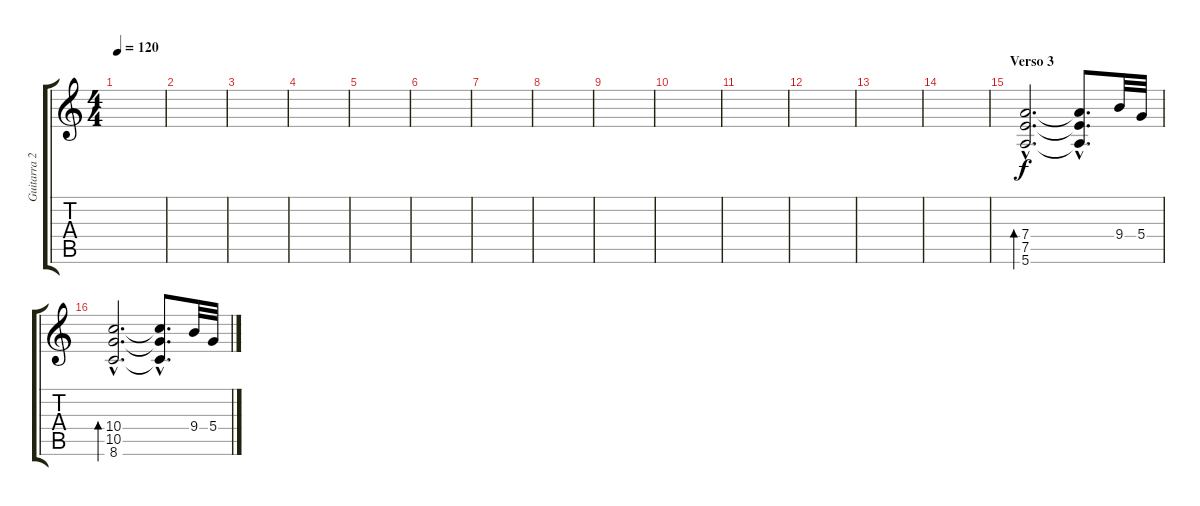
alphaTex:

\track ("Guitarra 2 ((Craig))" "Guitarra 2") {instrument acousticguitarsteel}
\staff {score tabs}
\tuning (E4 B3 G3 D3 A2 E2) {hide}
\ts (4 4)
\tempo 120
\clef g2
\ks c
|
|
|
|
|
|
|
|
|
|
|
|
|
|
\section ("" "Verso 3")
(7.4{hac} 7.5{hac} 5.6{hac}).2{d bd 240} (7.4{hac t} 7.5{hac t} 5.6{hac t}).8{d} 9.4.32{instrument guitarfretnoise} 5.4.32 |
(10.4{hac} 10.5{hac} 8.6{hac}).2{d bd 240 instrument acousticguitarsteel} (10.4{hac t} 10.5{hac t} 8.6{hac t}).8{d} 9.4.32{instrument guitarfretnoise} 5.4.32
